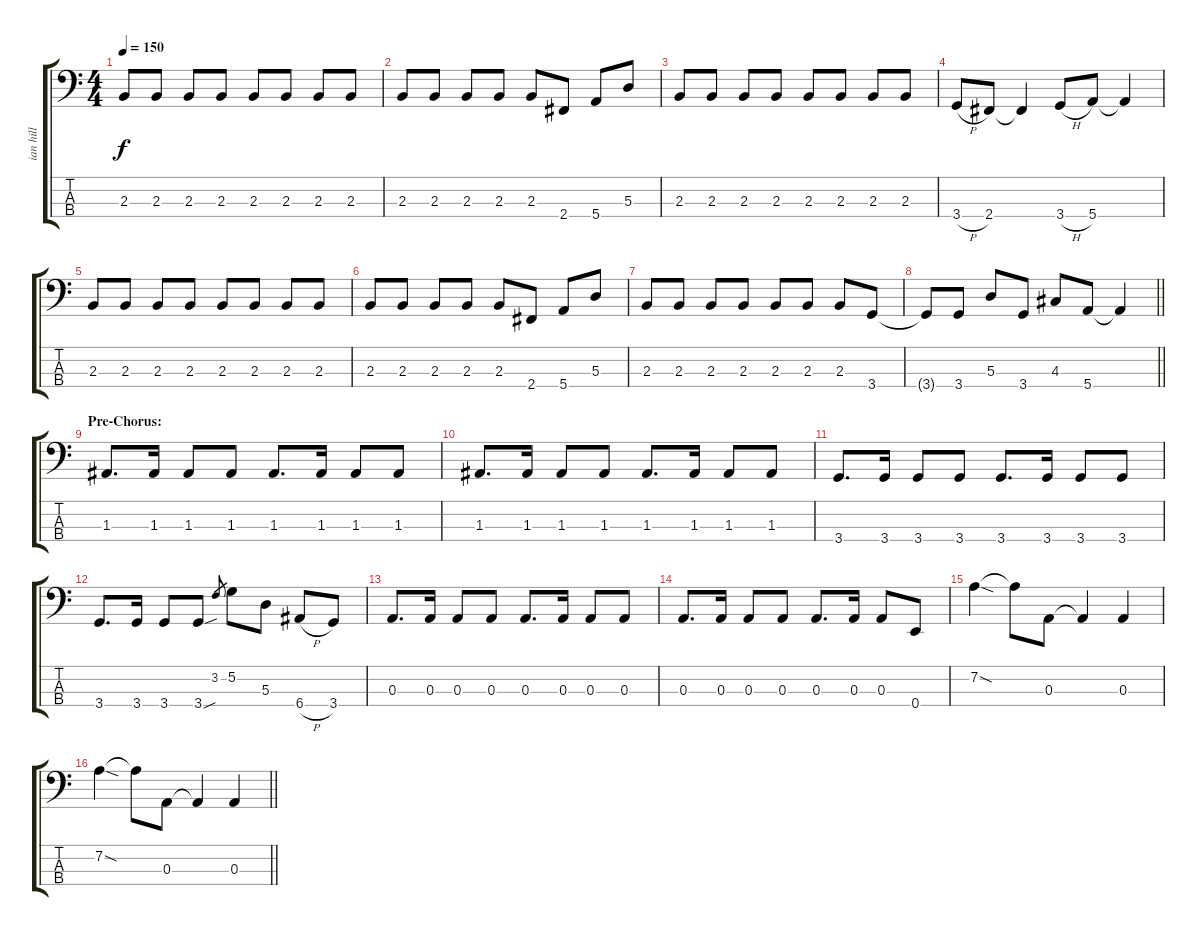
\track ("ian hill" "ian hill") {instrument electricbasspick}
\staff {score tabs}
\tuning (G2 D2 A1 E1) {hide}
\ts (4 4)
\tempo 150
\clef f4
\ks c
2.3.8{dy f} 2.3.8 2.3.8 2.3.8 2.3.8 2.3.8 2.3.8 2.3.8 |
2.3.8 2.3.8 2.3.8 2.3.8 2.3.8 2.4.8 5.4.8 5.3.8 |
2.3.8 2.3.8 2.3.8 2.3.8 2.3.8 2.3.8 2.3.8 2.3.8 |
3.4{h}.8 2.4.8 2.4{t}.4 3.4{h}.8 5.4.8 5.4{t}.4 |
2.3.8 2.3.8 2.3.8 2.3.8 2.3.8 2.3.8 2.3.8 2.3.8 |
2.3.8 2.3.8 2.3.8 2.3.8 2.3.8 2.4.8 5.4.8 5.3.8 |
2.3.8 2.3.8 2.3.8 2.3.8 2.3.8 2.3.8 2.3.8 3.4.8 |
\barLineRight lightlight
3.4{t}.8 3.4.8 5.3.8 3.4.8 4.3.8 5.4.8 5.4{t}.4 |
\section ("" "Pre-Chorus:")
1.3.8{d} 1.3.16 1.3.8 1.3.8 1.3.8{d} 1.3.16 1.3.8 1.3.8 |
1.3.8{d} 1.3.16 1.3.8 1.3.8 1.3.8{d} 1.3.16 1.3.8 1.3.8 |
3.4.8{d} 3.4.16 3.4.8 3.4.8 3.4.8{d} 3.4.16 3.4.8 3.4.8 |
3.4.8{d} 3.4.16 3.4.8 3.4{sou}.8 3.2.8{gr} 5.2.8 5.3.8 6.4{h}.8 3.4.8 |
0.3.8{d} 0.3.16 0.3.8 0.3.8 0.3.8{d} 0.3.16 0.3.8 0.3.8 |
0.3.8{d} 0.3.16 0.3.8 0.3.8 0.3.8{d} 0.3.16 0.3.8 0.4.8 |
7.2{sod}.4 7.2{t}.8 0.3.8 0.3{t}.4 0.3.4 |
\barLineRight lightlight
7.2{sod}.4 7.2{t}.8 0.3.8 0.3{t}.4 0.3.4
